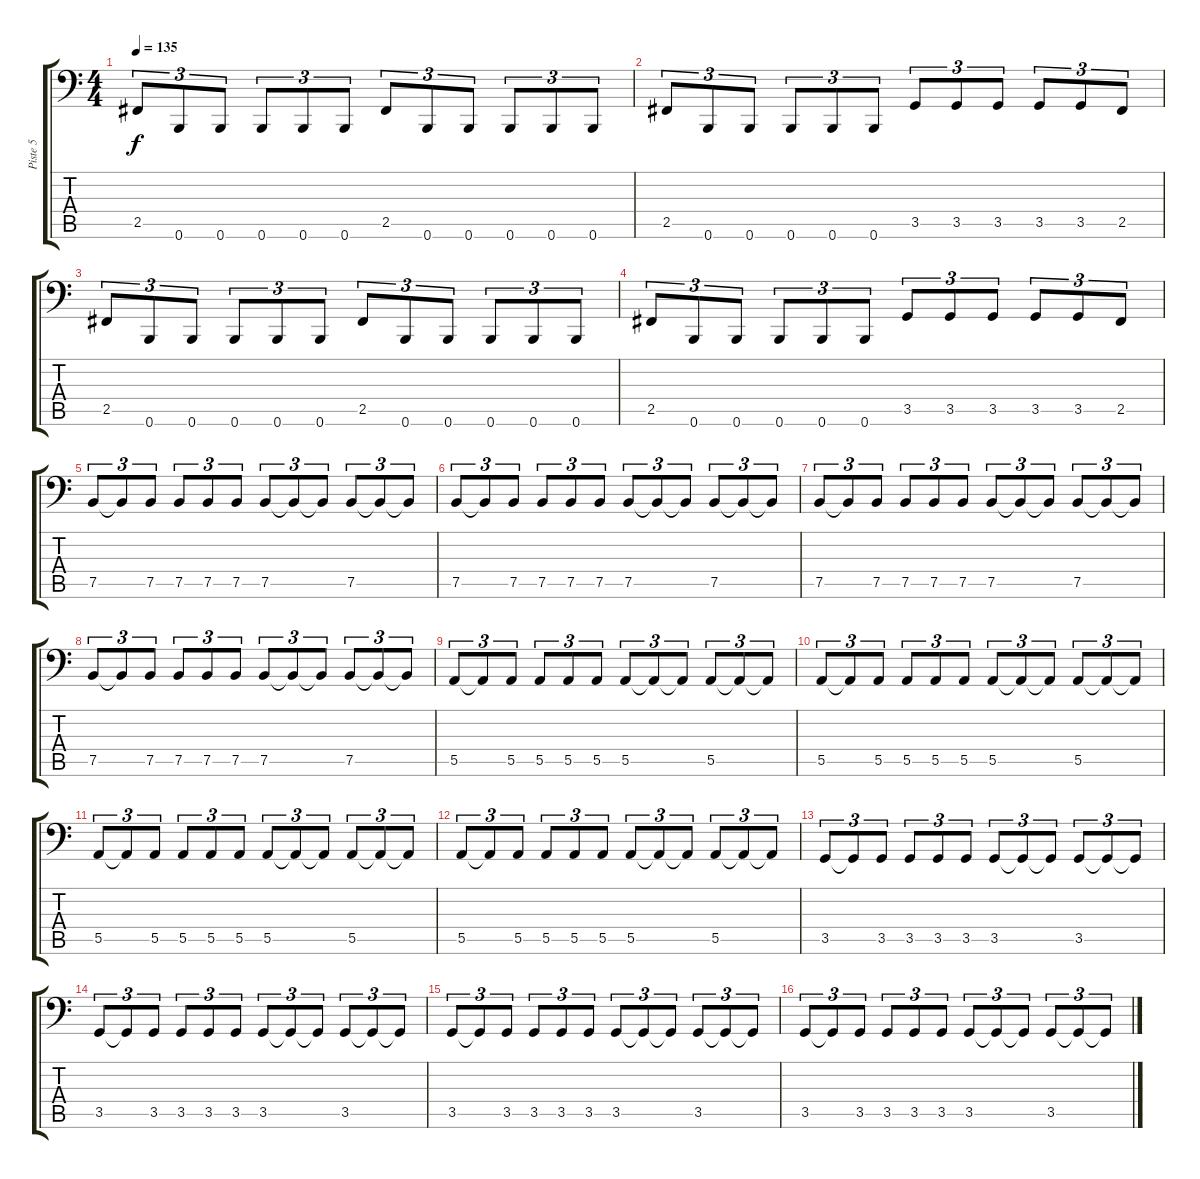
\track ("Piste 5" "Piste 5") {instrument electricbasspick}
\staff {score tabs}
\tuning (B2 Gb2 D2 A1 E1 B0) {hide}
\ts (4 4)
\tempo 135
\clef f4
\ks c
2.5.8{tu (3 2) dy f} 0.6.8{tu (3 2)} 0.6.8{tu (3 2)} 0.6.8{tu (3 2)} 0.6.8{tu (3 2)} 0.6.8{tu (3 2)} 2.5.8{tu (3 2)} 0.6.8{tu (3 2)} 0.6.8{tu (3 2)} 0.6.8{tu (3 2)} 0.6.8{tu (3 2)} 0.6.8{tu (3 2)} |
2.5.8{tu (3 2)} 0.6.8{tu (3 2)} 0.6.8{tu (3 2)} 0.6.8{tu (3 2)} 0.6.8{tu (3 2)} 0.6.8{tu (3 2)} 3.5.8{tu (3 2)} 3.5.8{tu (3 2)} 3.5.8{tu (3 2)} 3.5.8{tu (3 2)} 3.5.8{tu (3 2)} 2.5.8{tu (3 2)} |
2.5.8{tu (3 2)} 0.6.8{tu (3 2)} 0.6.8{tu (3 2)} 0.6.8{tu (3 2)} 0.6.8{tu (3 2)} 0.6.8{tu (3 2)} 2.5.8{tu (3 2)} 0.6.8{tu (3 2)} 0.6.8{tu (3 2)} 0.6.8{tu (3 2)} 0.6.8{tu (3 2)} 0.6.8{tu (3 2)} |
2.5.8{tu (3 2)} 0.6.8{tu (3 2)} 0.6.8{tu (3 2)} 0.6.8{tu (3 2)} 0.6.8{tu (3 2)} 0.6.8{tu (3 2)} 3.5.8{tu (3 2)} 3.5.8{tu (3 2)} 3.5.8{tu (3 2)} 3.5.8{tu (3 2)} 3.5.8{tu (3 2)} 2.5.8{tu (3 2)} |
7.5.8{tu (3 2)} 7.5{t}.8{tu (3 2)} 7.5.8{tu (3 2)} 7.5.8{tu (3 2)} 7.5.8{tu (3 2)} 7.5.8{tu (3 2)} 7.5.8{tu (3 2)} 7.5{t}.8{tu (3 2)} 7.5{t}.8{tu (3 2)} 7.5.8{tu (3 2)} 7.5{t}.8{tu (3 2)} 7.5{t}.8{tu (3 2)} |
7.5.8{tu (3 2)} 7.5{t}.8{tu (3 2)} 7.5.8{tu (3 2)} 7.5.8{tu (3 2)} 7.5.8{tu (3 2)} 7.5.8{tu (3 2)} 7.5.8{tu (3 2)} 7.5{t}.8{tu (3 2)} 7.5{t}.8{tu (3 2)} 7.5.8{tu (3 2)} 7.5{t}.8{tu (3 2)} 7.5{t}.8{tu (3 2)} |
7.5.8{tu (3 2)} 7.5{t}.8{tu (3 2)} 7.5.8{tu (3 2)} 7.5.8{tu (3 2)} 7.5.8{tu (3 2)} 7.5.8{tu (3 2)} 7.5.8{tu (3 2)} 7.5{t}.8{tu (3 2)} 7.5{t}.8{tu (3 2)} 7.5.8{tu (3 2)} 7.5{t}.8{tu (3 2)} 7.5{t}.8{tu (3 2)} |
7.5.8{tu (3 2)} 7.5{t}.8{tu (3 2)} 7.5.8{tu (3 2)} 7.5.8{tu (3 2)} 7.5.8{tu (3 2)} 7.5.8{tu (3 2)} 7.5.8{tu (3 2)} 7.5{t}.8{tu (3 2)} 7.5{t}.8{tu (3 2)} 7.5.8{tu (3 2)} 7.5{t}.8{tu (3 2)} 7.5{t}.8{tu (3 2)} |
5.5.8{tu (3 2)} 5.5{t}.8{tu (3 2)} 5.5.8{tu (3 2)} 5.5.8{tu (3 2)} 5.5.8{tu (3 2)} 5.5.8{tu (3 2)} 5.5.8{tu (3 2)} 5.5{t}.8{tu (3 2)} 5.5{t}.8{tu (3 2)} 5.5.8{tu (3 2)} 5.5{t}.8{tu (3 2)} 5.5{t}.8{tu (3 2)} |
5.5.8{tu (3 2)} 5.5{t}.8{tu (3 2)} 5.5.8{tu (3 2)} 5.5.8{tu (3 2)} 5.5.8{tu (3 2)} 5.5.8{tu (3 2)} 5.5.8{tu (3 2)} 5.5{t}.8{tu (3 2)} 5.5{t}.8{tu (3 2)} 5.5.8{tu (3 2)} 5.5{t}.8{tu (3 2)} 5.5{t}.8{tu (3 2)} |
5.5.8{tu (3 2)} 5.5{t}.8{tu (3 2)} 5.5.8{tu (3 2)} 5.5.8{tu (3 2)} 5.5.8{tu (3 2)} 5.5.8{tu (3 2)} 5.5.8{tu (3 2)} 5.5{t}.8{tu (3 2)} 5.5{t}.8{tu (3 2)} 5.5.8{tu (3 2)} 5.5{t}.8{tu (3 2)} 5.5{t}.8{tu (3 2)} |
5.5.8{tu (3 2)} 5.5{t}.8{tu (3 2)} 5.5.8{tu (3 2)} 5.5.8{tu (3 2)} 5.5.8{tu (3 2)} 5.5.8{tu (3 2)} 5.5.8{tu (3 2)} 5.5{t}.8{tu (3 2)} 5.5{t}.8{tu (3 2)} 5.5.8{tu (3 2)} 5.5{t}.8{tu (3 2)} 5.5{t}.8{tu (3 2)} |
3.5.8{tu (3 2)} 3.5{t}.8{tu (3 2)} 3.5.8{tu (3 2)} 3.5.8{tu (3 2)} 3.5.8{tu (3 2)} 3.5.8{tu (3 2)} 3.5.8{tu (3 2)} 3.5{t}.8{tu (3 2)} 3.5{t}.8{tu (3 2)} 3.5.8{tu (3 2)} 3.5{t}.8{tu (3 2)} 3.5{t}.8{tu (3 2)} |
3.5.8{tu (3 2)} 3.5{t}.8{tu (3 2)} 3.5.8{tu (3 2)} 3.5.8{tu (3 2)} 3.5.8{tu (3 2)} 3.5.8{tu (3 2)} 3.5.8{tu (3 2)} 3.5{t}.8{tu (3 2)} 3.5{t}.8{tu (3 2)} 3.5.8{tu (3 2)} 3.5{t}.8{tu (3 2)} 3.5{t}.8{tu (3 2)} |
3.5.8{tu (3 2)} 3.5{t}.8{tu (3 2)} 3.5.8{tu (3 2)} 3.5.8{tu (3 2)} 3.5.8{tu (3 2)} 3.5.8{tu (3 2)} 3.5.8{tu (3 2)} 3.5{t}.8{tu (3 2)} 3.5{t}.8{tu (3 2)} 3.5.8{tu (3 2)} 3.5{t}.8{tu (3 2)} 3.5{t}.8{tu (3 2)} |
3.5.8{tu (3 2)} 3.5{t}.8{tu (3 2)} 3.5.8{tu (3 2)} 3.5.8{tu (3 2)} 3.5.8{tu (3 2)} 3.5.8{tu (3 2)} 3.5.8{tu (3 2)} 3.5{t}.8{tu (3 2)} 3.5{t}.8{tu (3 2)} 3.5.8{tu (3 2)} 3.5{t}.8{tu (3 2)} 3.5{t}.8{tu (3 2)}
